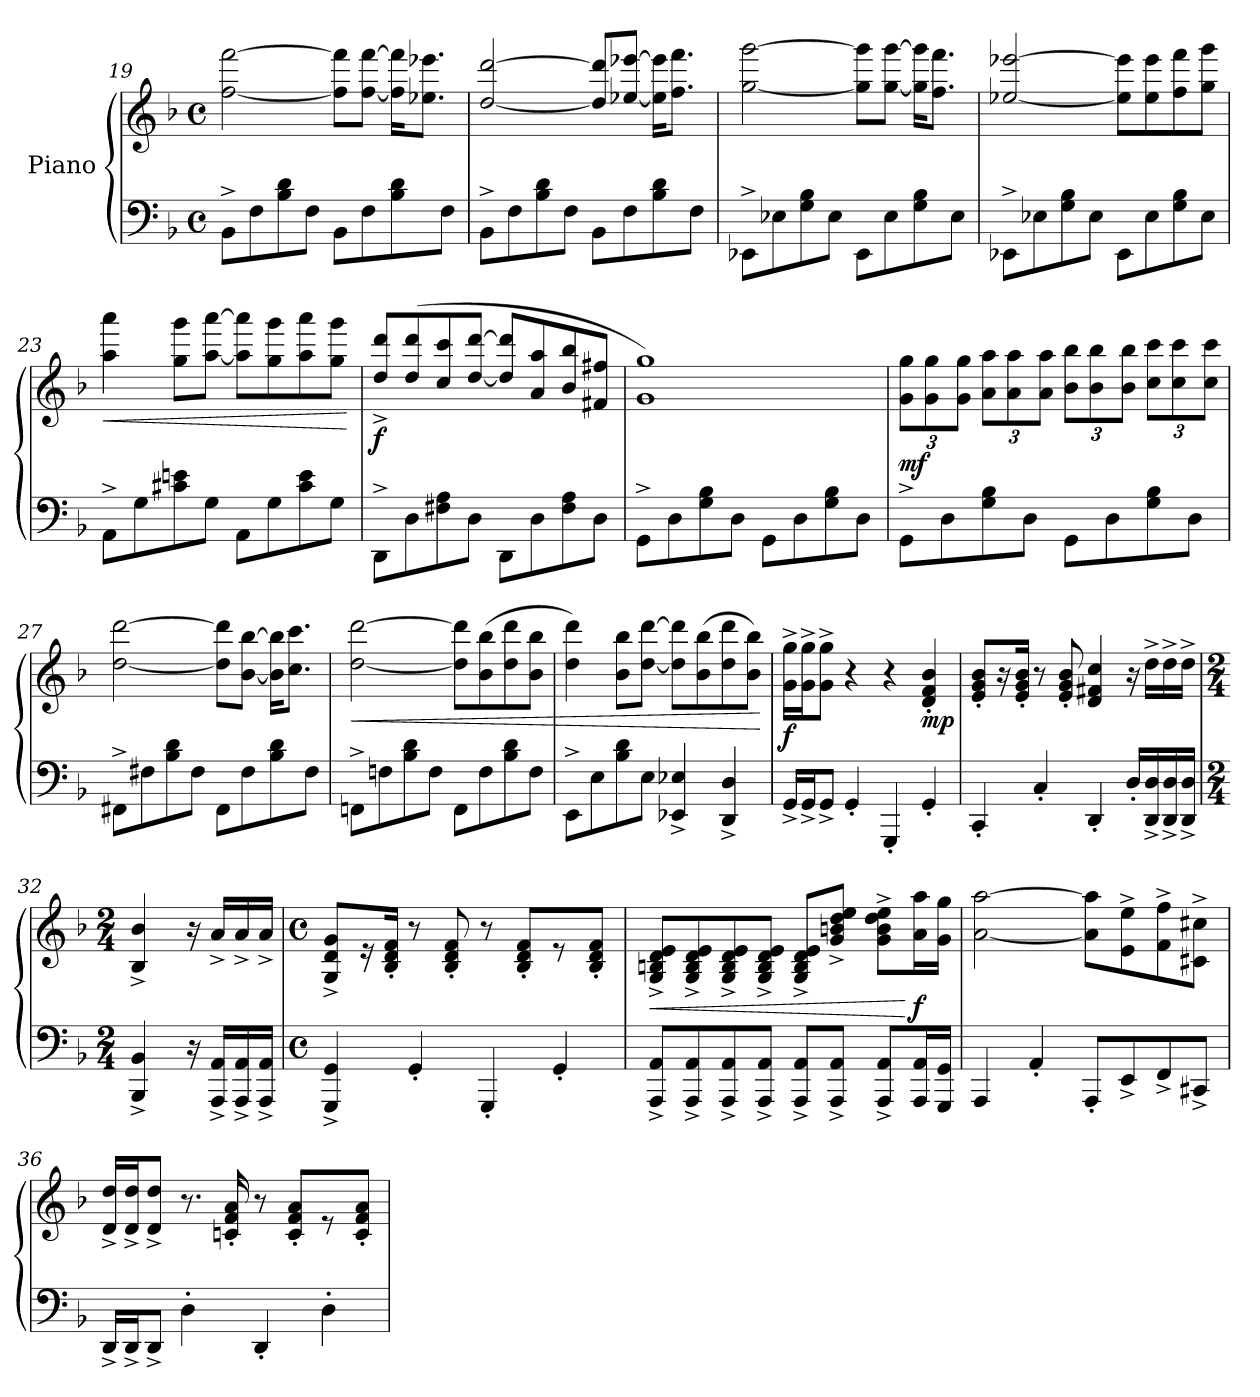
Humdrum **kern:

**kern	**kern	**dynam
*part1	*part1	*part1
*staff2	*staff1	*staff1/2
*I"Piano	*	*
*clefF4	*clefG2	*
*k[b-]	*k[b-]	*
*d:	*d:	*
*M4/4	*M4/4	*
*met(c)	*met(c)	*
=19	=19	=19
8BB-^\L	[2ff\ [2fff\	.
8F\	.	.
8B-\ 8d\	.	.
8F\J	.	.
8BB-\L	8ff\] 8fff\]L	.
8F\	[8ff\ [8fff\J	.
8B-\ 8d\	16ff\] 16fff\]KL	.
.	8.ee-X\ 8.eee-X\J	.
8F\J	.	.
=20	=20	=20
8BB-^\L	[2dd/ [2ddd/	.
8F\	.	.
8B-\ 8d\	.	.
8F\J	.	.
8BB-\L	8dd/] 8ddd/]L	.
8F\	[8ee-X/ [8eee-X/J	.
8B-\ 8d\	16ee-\] 16eee-\]KL	.
.	8.ff\ 8.fff\J	.
8F\J	.	.
!!LO:LB:g=z
=21	=21	=21
8EE-X^\L	[2gg\ [2ggg\	.
8E-X\	.	.
8G\ 8B-\	.	.
8E-\J	.	.
8EE-\L	8gg\] 8ggg\]L	.
8E-\	[8gg\ [8ggg\J	.
8G\ 8B-\	16gg\] 16ggg\]KL	.
.	8.ff\ 8.fff\J	.
8E-\J	.	.
=22	=22	=22
8EE-X^\L	[2ee-X/ [2eee-X/	.
8E-X\	.	.
8G\ 8B-\	.	.
8E-\J	.	.
8EE-\L	8ee-\] 8eee-\]L	.
8E-\	8ee-\ 8eee-\	.
8G\ 8B-\	8ff\ 8fff\	.
8E-\J	8gg\ 8ggg\J	.
=23	=23	=23
!	!	!LO:HP:b
8AA^\L	4aa\ 4aaa\	<
8G\	.	.
8c#X\ 8eni\	8gg\ 8ggg\L	.
8G\J	[8aa\ [8aaa\J	.
8AA\L	8aa\] 8aaa\]L	.
8G\	8gg\ 8ggg\	.
8c#\ 8e\	8aa\ 8aaa\	.
8G\J	8gg\ 8ggg\J	.
.	.	[
=24	=24	=24
!	!	!LO:DY:b
8DD^\L	8dd/^ 8ddd/^L	f
8D\	(<8dd/ 8ddd/	.
8F#X\ 8A\	8cc/ 8ccc/	.
8D\J	[8dd/ [8ddd/J	.
8DD\L	8dd/] 8ddd/]L	.
8D\	8a/ 8aa/	.
8F#\ 8A\	8b-/ 8bb-/	.
8D\J	8f#X/ 8ff#X/J	.
!!LO:LB:g=z
=25	=25	=25
8GG^\L	1g 1gg)	.
8D\	.	.
8G\ 8B-\	.	.
8D\J	.	.
8GG\L	.	.
8D\	.	.
8G\ 8B-\	.	.
8D\J	.	.
=26	=26	=26
*	*Xbrackettup	*
!	!	!LO:DY:b
8GG^\L	12g\ 12gg\L	mf
.	12g\ 12gg\	.
8D\	.	.
.	12g\ 12gg\J	.
8G\ 8B-\	12a\ 12aa\L	.
.	12a\ 12aa\	.
8D\J	.	.
.	12a\ 12aa\J	.
8GG\L	12b-\ 12bb-\L	.
.	12b-\ 12bb-\	.
8D\	.	.
.	12b-\ 12bb-\J	.
8G\ 8B-\	12cc\ 12ccc\L	.
.	12cc\ 12ccc\	.
8D\J	.	.
.	12cc\ 12ccc\J	.
=27	=27	=27
8FF#X^\L	[2dd\ [2ddd\	.
8F#X\	.	.
8B-\ 8d\	.	.
8F#\J	.	.
8FF#\L	8dd\] 8ddd\]L	.
8F#\	[8b-\ [8bb-\J	.
8B-\ 8d\	16b-\] 16bb-\]KL	.
.	8.cc\ 8.ccc\J	.
8F#\J	.	.
=28	=28	=28
!	!	!LO:HP:b
8FFni^\L	[2dd\ [2ddd\	<
8Fni\	.	.
8B-\ 8d\	.	.
8F\J	.	.
8FF\L	8dd\] 8ddd\]L	.
8F\	(>8b-\ 8bb-\	.
8B-\ 8d\	8dd\ 8ddd\	.
8F\J	8b-\ 8bb-\J	.
!!LO:LB:g=z
=29	=29	=29
8EE^\L	4dd\ 4ddd\)	.
8E\	.	.
8B-\ 8d\	8b-\ 8bb-\L	.
8E\J	[8dd\ [8ddd\J	.
4EE-X/^ 4E-X/^	8dd\] 8ddd\]L	.
.	(>8b-\ 8bb-\	.
4DD/^ 4D/^	8dd\ 8ddd\	.
.	8b-\ 8bb-\J)	.
.	.	[
=30	=30	=30
!	!	!LO:DY:b
16GG^/LL	16g\^ 16gg\^LL	f
16GG^/J	16g\^ 16gg\^J	.
8GG^/J	8g\^ 8gg\^J	.
4GG'/	4r	.
4GGG'/	4r	.
!	!	!LO:DY:b
4GG'/	4d/' 4f/' 4b-/'	mp
=31	=31	=31
4CC'/	8e/' 8g/' 8b-/'L	.
.	16r	.
.	16e/' 16g/' 16b-/'Jk	.
4C'/	8r	.
.	8e/' 8g/' 8b-/'	.
4DD'/	4d/ 4f#X/ 4cc/	.
16D'/LL	16r	.
16DD/^ 16D/^	16dd^\LL	.
16DD/^ 16D/^	16dd^\	.
16DD/^ 16D/^JJ	16dd^\JJ	.
=32	=32	=32
*M2/4	*M2/4	*
4BBB-/^ 4BB-/^	4B-/^ 4b-/^	.
16r	16r	.
16AAA/^ 16AA/^LL	16a^/LL	.
16AAA/^ 16AA/^	16a^/	.
16AAA/^ 16AA/^JJ	16a^/JJ	.
=33	=33	=33
*M4/4	*M4/4	*
*met(c)	*met(c)	*
4GGG/^ 4GG/^	8G/^ 8d/^ 8g/^L	.
.	16r	.
.	16B-/' 16d/' 16f/'Jk	.
4GG'/	8r	.
.	8B-/' 8d/' 8f/'	.
4GGG'/	8r	.
.	8B-/' 8d/' 8f/'L	.
4GG'/	8r	.
.	8B-/' 8d/' 8f/'J	.
!!LO:PB:g=z
=34	=34	=34
!	!	!LO:HP:b
8AAA/^ 8AA/^L	8G/^ 8Bn/^ 8d/^ 8e/^L	<
8AAA/^ 8AA/^	8G/^ 8B/^ 8d/^ 8e/^	.
8AAA/^ 8AA/^	8G/^ 8B/^ 8d/^ 8e/^	.
8AAA/^ 8AA/^J	8G/^ 8B/^ 8d/^ 8e/^J	.
8AAA/^ 8AA/^L	8G/^ 8B/^ 8d/^ 8e/^L	.
8AAA/^ 8AA/^J	8g/^ 8bn/^ 8dd/^ 8ee/^J	.
8AAA/^ 8AA/^L	8g\^ 8b\^ 8dd\^ 8ee\^L	.
!	!	!LO:DY:n=1:b
16AAA/ 16AA/L	16a\ 16aa\L	[ f
16GGG/ 16GG/JJ	16g\ 16gg\JJ	.
=35	=35	=35
4AAA/	[2a\ [2aa\	.
4AA'/	.	.
8AAA'/L	8a\] 8aa\]L	.
8EE^/	8e\^ 8ee\^	.
8FF^/	8f\^ 8ff\^	.
8CC#X^/J	8c#X\^ 8cc#X\^J	.
=36	=36	=36
16DD^/LL	16d/^ 16dd/^LL	.
16DD^/J	16d/^ 16dd/^J	.
8DD^/J	8d/^ 8dd/^J	.
4D'\	8.r	.
.	16cni/' 16f/' 16a/'	.
4DD'/	8r	.
.	8c/' 8f/' 8a/'L	.
4D'\	8r	.
.	8c/' 8f/' 8a/'J	.
=	=	=
*-	*-	*-
